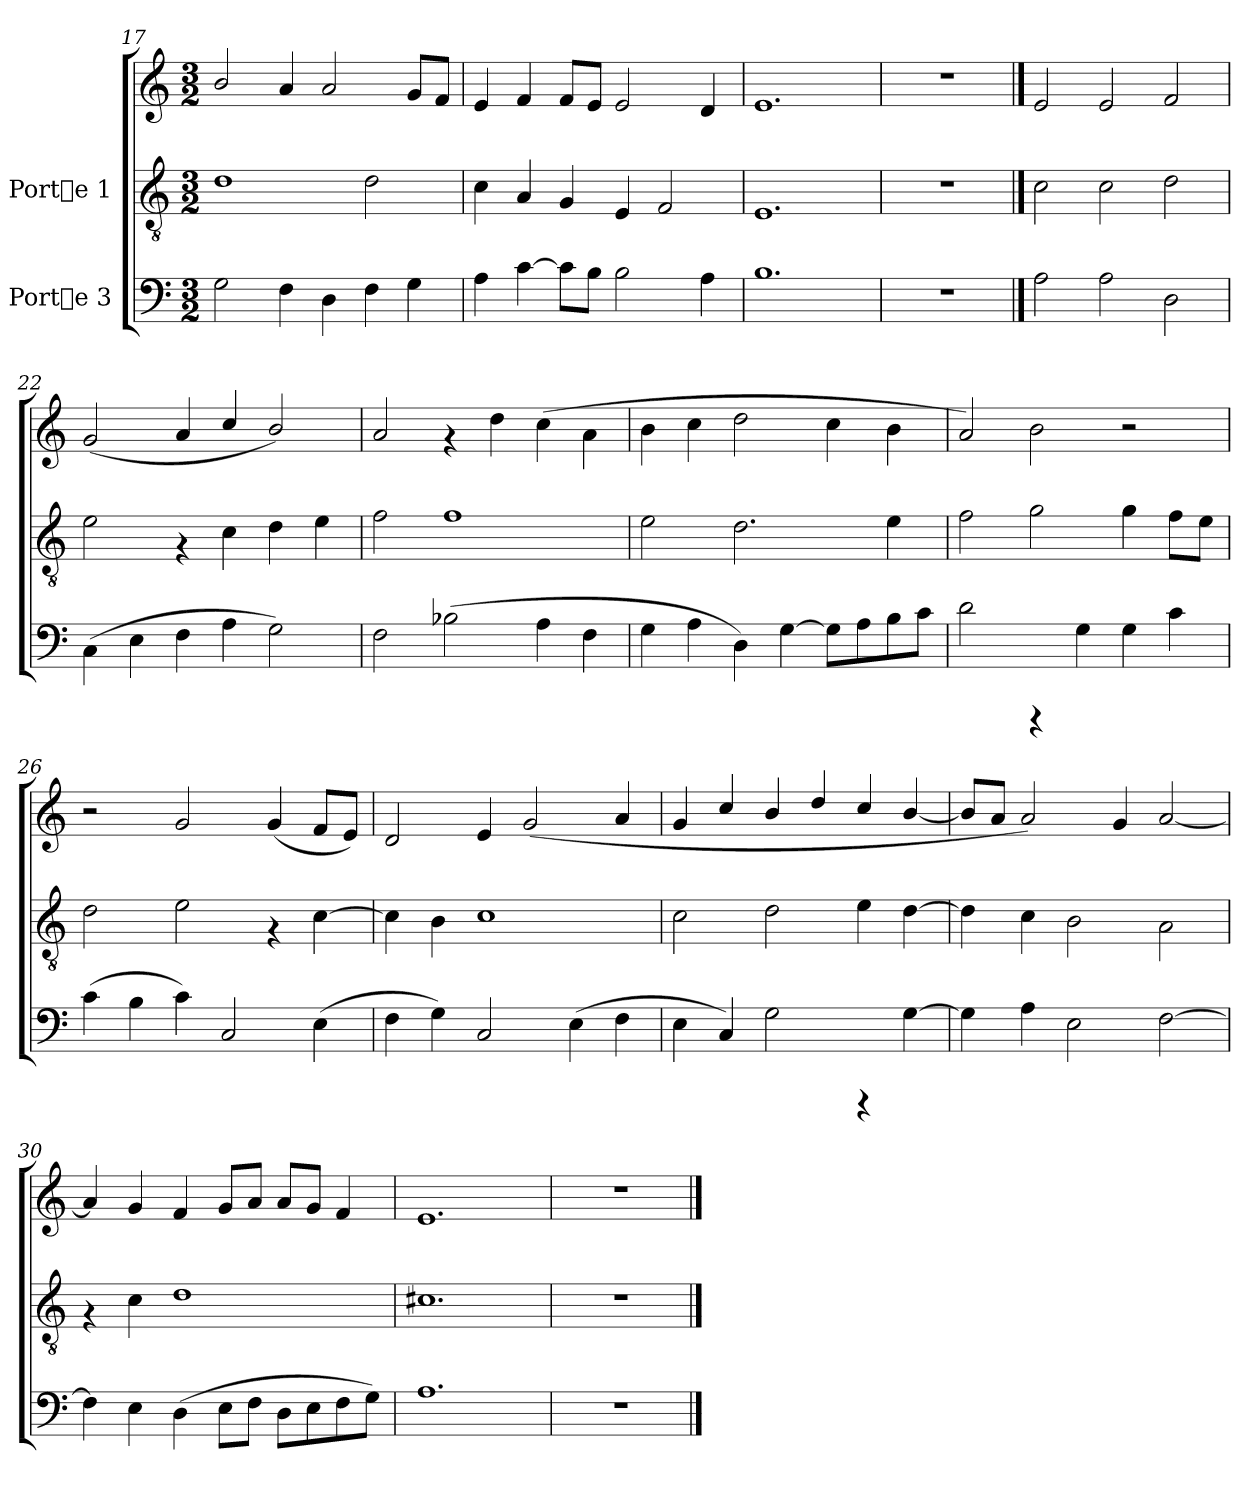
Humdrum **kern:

**kern	**kern	**kern
*part2	*part1	*part1
*staff3	*staff2	*staff1
*I"Porte 3	*I"Porte 1	*
*clefF4	*clefGv2	*clefG2
*M3/2	*M3/2	*M3/2
=17	=17	=17
2G\	1d	2b/
4F\	.	4a/
4D\	.	2a/
4F\	2d\	.
4G\	.	8g/L
.	.	8f/J
=18	=18	=18
4A\	4c\	4e/
[>4c\	4A/	4f/
8c\L]	4G/	8f/L
8B\J	.	8e/J
2B\	4E/	2e/
.	2F/	.
4A\	.	4d/
=19	=19	=19
1.B	1.E	1.e
!!LO:PB:g=z
=20!|	=20!|	=20!|
1.r	1.r	1.r
==21	==21	==21
2A\	2c\	2e/
2A\	2c\	2e/
2D\	2d\	2f/
=22	=22	=22
(>4C\	2e\	(<2g/
4E\	.	.
4F\	4rF	4a/
4A\	4c\	4cc/
2G\)	4d\	2b/)
.	4e\	.
=23	=23	=23
2F\	2f\	2a/
(>2B-X\	1f	4rf
.	.	4dd\
4A\	.	(>4cc\
4F\	.	4a\
!!LO:LB:g=z
=24	=24	=24
4G\	2e\	4b\
4A\	.	4cc\
4D\)	2.d\	2dd\
[>4G\	.	.
8G\L]	.	4cc\
8A\	.	.
8B\	4e\	4b\
8c\J	.	.
=25	=25	=25
2d\	2f\	2a/)
4rCCC	2g\	2b\
4G\	.	.
4G\	4g\	2r
4c\	8f\L	.
.	8e\J	.
=26	=26	=26
(>4c\	2d\	2r
4B\	.	.
4c\)	2e\	2g/
2C/	.	.
.	4rF	(<4g/
(>4E\	[>4c\	8f/L
.	.	8e/J)
=27	=27	=27
4F\	4c\]	2d/
4G\)	4B\	.
2C/	1c	4e/
.	.	(<2g/
(>4E\	.	.
4F\	.	4a/
!!LO:LB:g=z
=28	=28	=28
4E\	2c\	4g/
4C/)	.	4cc/
2G\	2d\	4b/
.	.	4dd/
4rCCC	4e\	4cc/
[>4G\	[>4d\	[<4b/
=29	=29	=29
4G\]	4d\]	8b/L]
.	.	8a/J
4A\	4c\	2a/)
2E\	2B\	.
.	.	4g/
[>2F\	2A\	[<2a/
=30	=30	=30
4F\]	4rF	4a/]
4E\	4c\	4g/
(>4D\	1d	4f/
8E\L	.	8g/L
8F\J	.	8a/J
8D\L	.	8a/L
8E\	.	8g/J
8F\	.	4f/
8G\J)	.	.
=31	=31	=31
1.A	1.c#X	1.e
=32!|	=32!|	=32!|
1.r	1.r	1.r
==	==	==
*-	*-	*-
